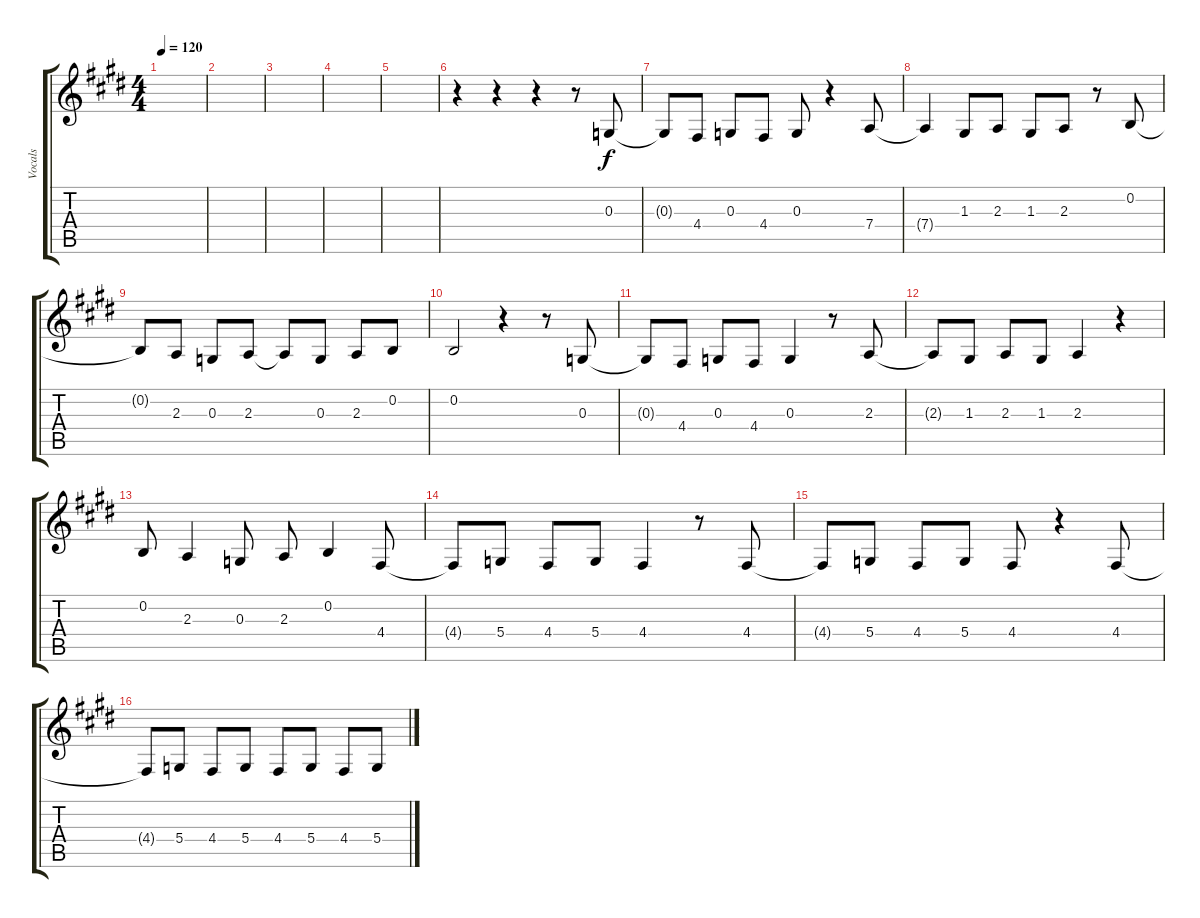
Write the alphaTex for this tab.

\track ("Vocals" "Vocals") {instrument lead1square}
\staff {score tabs}
\tuning (E4 B3 G3 D3 A2 E2) {hide}
\ts (4 4)
\tempo 120
\clef g2
\ks e
|
|
|
|
|
r.4 r.4 r.4 r.8 0.3.8 |
0.3{t}.8 4.4.8 0.3.8 4.4.8 0.3.8 r.4 7.4.8 |
7.4{t}.4 1.3.8 2.3.8 1.3.8 2.3.8 r.8 0.2.8 |
0.2{t}.8 2.3.8 0.3.8 2.3.8 2.3{t}.8 0.3.8 2.3.8 0.2.8 |
0.2.2 r.4 r.8 0.3.8 |
0.3{t}.8 4.4.8 0.3.8 4.4.8 0.3.4 r.8 2.3.8 |
2.3{t}.8 1.3.8 2.3.8 1.3.8 2.3.4 r.4 |
0.2.8 2.3.4 0.3.8 2.3.8 0.2.4 4.4.8 |
4.4{t}.8 5.4.8 4.4.8 5.4.8 4.4.4 r.8 4.4.8 |
4.4{t}.8 5.4.8 4.4.8 5.4.8 4.4.8 r.4 4.4.8 |
4.4{t}.8 5.4.8 4.4.8 5.4.8 4.4.8 5.4.8 4.4.8 5.4.8
